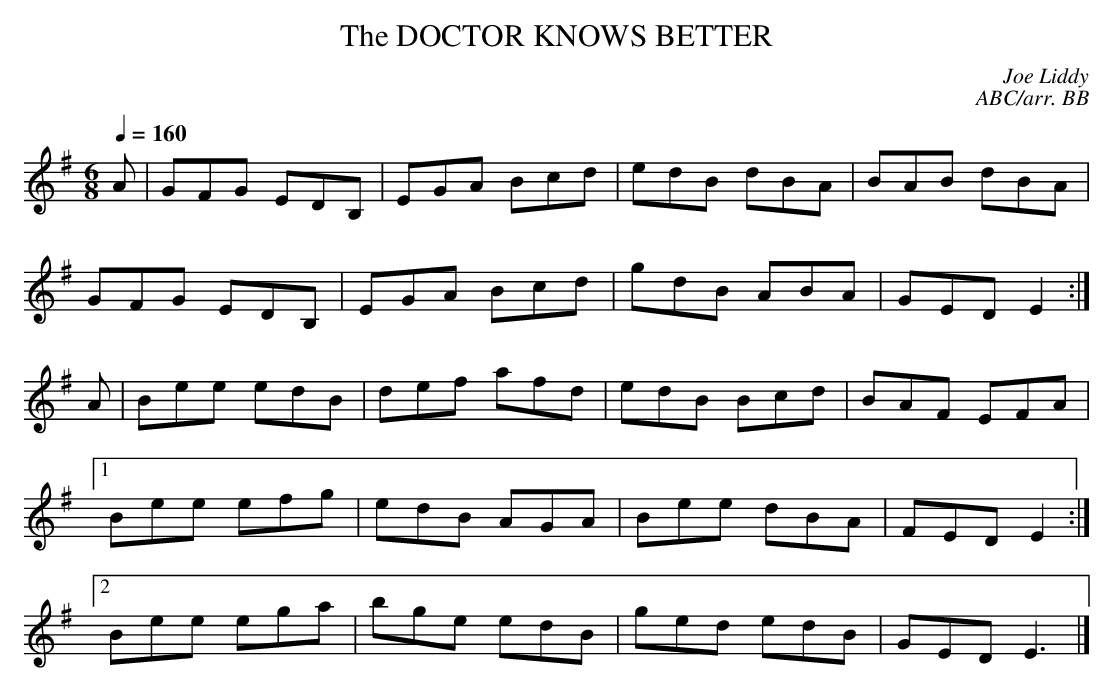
X:1
T:DOCTOR KNOWS BETTER, The
C:Joe Liddy
C:ABC/arr. BB
Q:1/4=160
M:6/8
K:Em
A|GFG EDB,|EGA Bcd|edB dBA|BAB dBA|
GFG EDB,|EGA Bcd|gdB ABA|GED E2 :|
A|Bee edB|def afd|edB Bcd|BAF EFA |
[1 Bee efg|edB AGA|Bee dBA|FED E2 :|
[2 Bee ega|bge edB|ged edB|GED E3 |]
